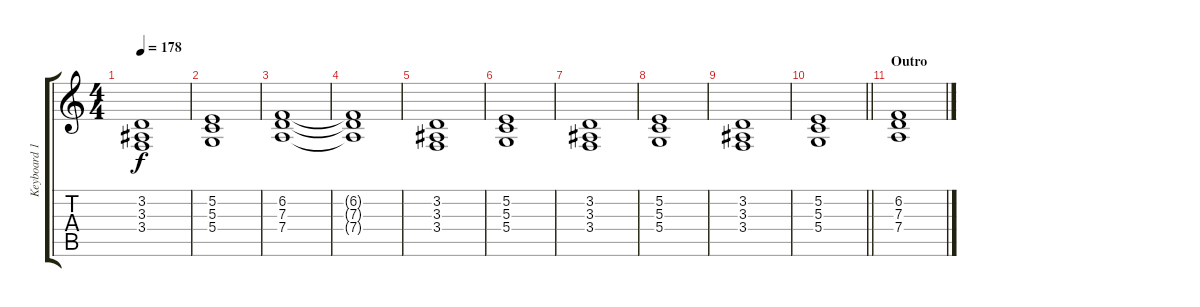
\track ("Keyboard 1" "Keyboard 1") {instrument synthstrings2}
\staff {score tabs}
\tuning (E4 B3 G3 D3 A2 E2) {hide}
\ts (4 4)
\tempo 178
\clef g2
\ks c
(3.2 3.3 3.4).1{dy f} |
(5.2 5.3 5.4).1 |
(6.2 7.3 7.4).1 |
(6.2{t} 7.3{t} 7.4{t}).1 |
(3.2 3.3 3.4).1 |
(5.2 5.3 5.4).1 |
(3.2 3.3 3.4).1 |
(5.2 5.3 5.4).1 |
(3.2 3.3 3.4).1 |
\barLineRight lightlight
(5.2 5.3 5.4).1 |
\section ("" "Outro")
(6.2 7.3 7.4).1
